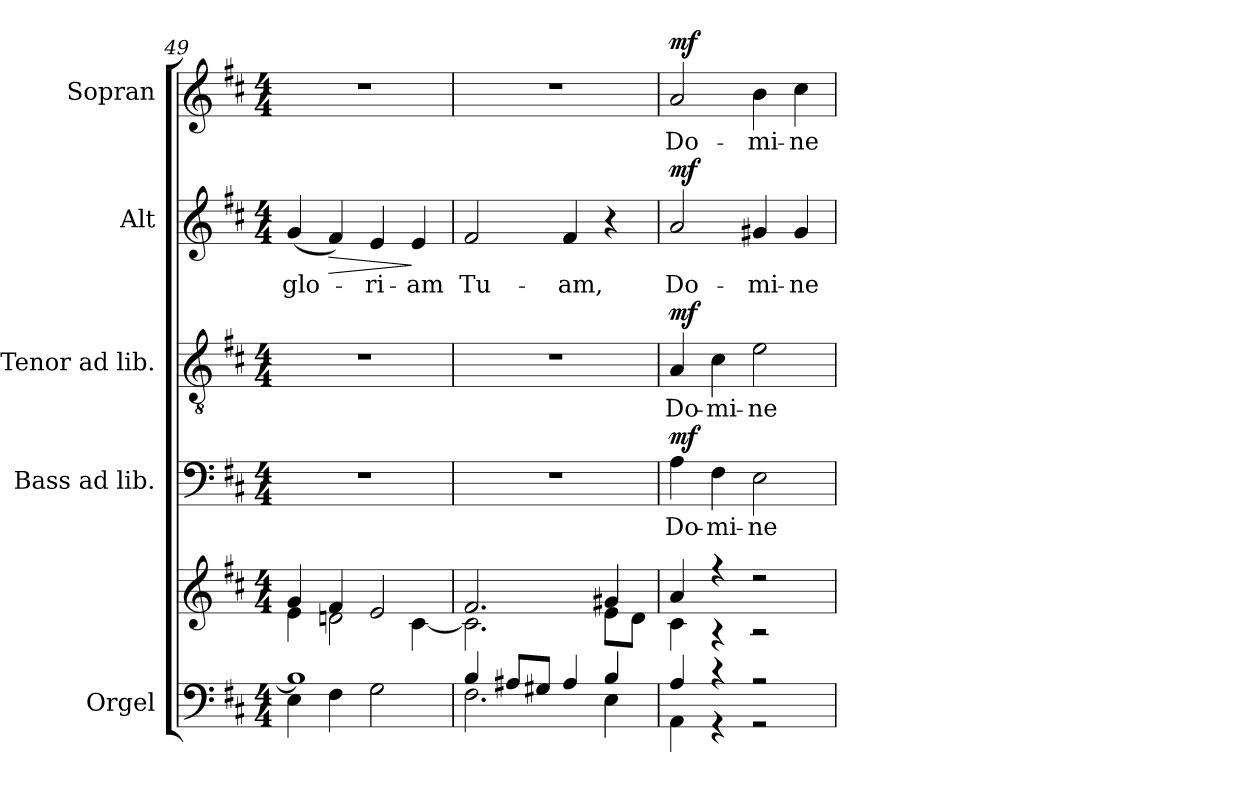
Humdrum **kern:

**kern	**kern	**kern	**text	**dynam	**kern	**text	**dynam	**kern	**text	**dynam	**kern	**text	**dynam
*part5	*part5	*part4	*part4	*part4	*part3	*part3	*part3	*part2	*part2	*part2	*part1	*part1	*part1
*staff6	*staff5	*staff4	*staff4	*staff4	*staff3	*staff3	*staff3	*staff2	*staff2	*staff2	*staff1	*staff1	*staff1
*I"Orgel	*	*I"Bass ad lib.	*	*	*I"Tenor ad lib.	*	*	*I"Alt	*	*	*I"Sopran	*	*
*I'Org.	*	*I'B.	*	*	*I'T.	*	*	*I'A.	*	*	*I'S.	*	*
!!LO:PB:g=z
*clefF4	*clefG2	*clefF4	*	*	*clefGv2	*	*	*clefG2	*	*	*clefG2	*	*
*k[f#c#]	*k[f#c#]	*k[f#c#]	*	*	*k[f#c#]	*	*	*k[f#c#]	*	*	*k[f#c#]	*	*
*D:	*D:	*D:	*	*	*D:	*	*	*D:	*	*	*D:	*	*
*M4/4	*M4/4	*M4/4	*	*	*M4/4	*	*	*M4/4	*	*	*M4/4	*	*
=49	=49	=49	=49	=49	=49	=49	=49	=49	=49	=49	=49	=49	=49
*^	*^	*	*	*	*	*	*	*	*	*	*	*	*
!	!	!	!	!	!	!	!	!	!	!	!LO:LY:b	!	!	!	!
1B]	4E\	4g/	4e\	1r	.	.	1r	.	.	(<4g/	glo-	.	1r	.	.
!	!	!	!	!	!	!	!	!	!	!	!	!LO:HP:b	!	!	!
.	4F#\	4f#/	2dn\	.	.	.	.	.	.	4f#/)	.	>	.	.	.
!	!	!	!	!	!	!	!	!	!	!	!LO:LY:b	!	!	!	!
.	2G\	2e/	.	.	.	.	.	.	.	4e/	-ri-	.	.	.	.
!	!	!	!	!	!	!	!	!	!	!	!LO:LY:b	!	!	!	!
.	.	.	[<4c#\	.	.	.	.	.	.	4e/	-am	]	.	.	.
=50	=50	=50	=50	=50	=50	=50	=50	=50	=50	=50	=50	=50	=50	=50	=50
!	!	!	!	!	!	!	!	!	!	!	!LO:LY:b	!	!	!	!
4B/	2.F#\	2.f#/	2.c#\]	1r	.	.	1r	.	.	2f#/	Tu-	.	1r	.	.
8A#X/L	.	.	.	.	.	.	.	.	.	.	.	.	.	.	.
8G#X/J	.	.	.	.	.	.	.	.	.	.	.	.	.	.	.
!	!	!	!	!	!	!	!	!	!	!	!LO:LY:b	!	!	!	!
4A#/	.	.	.	.	.	.	.	.	.	4f#/	-am,	.	.	.	.
4B/	4E\	4g#X/	8e\L	.	.	.	.	.	.	4r	.	.	.	.	.
.	.	.	8d\J	.	.	.	.	.	.	.	.	.	.	.	.
=51	=51	=51	=51	=51	=51	=51	=51	=51	=51	=51	=51	=51	=51	=51	=51
!	!	!	!	!	!LO:LY:b	!LO:DY:a	!	!LO:LY:b	!LO:DY:a	!	!LO:LY:b	!LO:DY:a	!	!LO:LY:b	!LO:DY:a
4A/	4AA\	4a/	4c#\	4A\	Do-	mf	4A/	Do-	mf	2a/	Do-	mf	2a/	Do-	mf
!	!	!	!	!	!LO:LY:b	!	!	!LO:LY:b	!	!	!	!	!	!	!
4r	4r	4r	4r	4F#\	-mi-	.	4c#\	-mi-	.	.	.	.	.	.	.
!	!	!	!	!	!LO:LY:b	!	!	!LO:LY:b	!	!	!LO:LY:b	!	!	!LO:LY:b	!
2r	2r	2r	2r	2E\	-ne	.	2e\	-ne	.	4g#X/	-mi-	.	4b\	-mi-	.
!	!	!	!	!	!	!	!	!	!	!	!LO:LY:b	!	!	!LO:LY:b	!
.	.	.	.	.	.	.	.	.	.	4g#/	-ne	.	4cc#\	-ne	.
*v	*v	*	*	*	*	*	*	*	*	*	*	*	*	*	*
*	*v	*v	*	*	*	*	*	*	*	*	*	*	*	*
=	=	=	=	=	=	=	=	=	=	=	=	=	=
*-	*-	*-	*-	*-	*-	*-	*-	*-	*-	*-	*-	*-	*-
